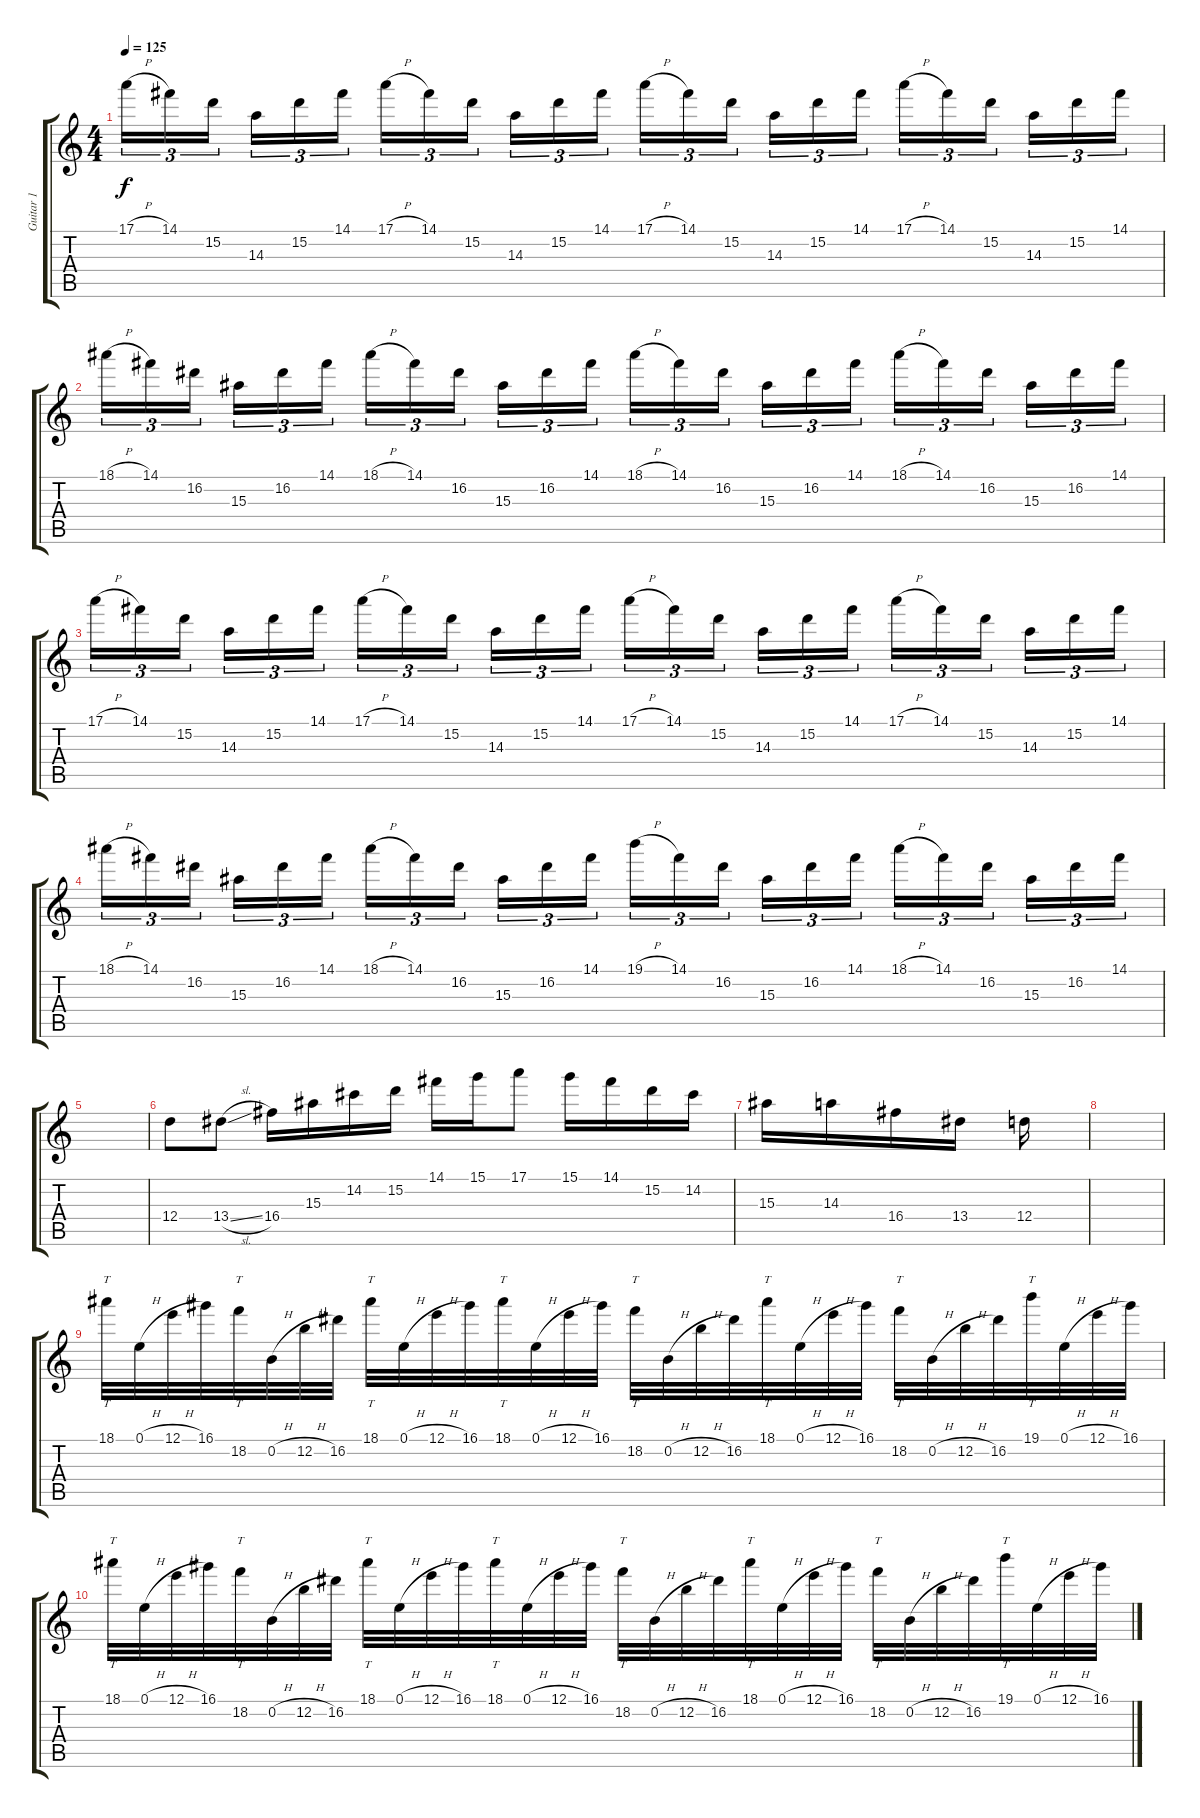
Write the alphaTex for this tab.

\track ("Guitar 1" "Guitar 1") {instrument distortionguitar}
\staff {score tabs}
\tuning (E4 B3 G3 D3 A2 D2) {hide}
\ts (4 4)
\tempo 125
\clef g2
\ks c
17.1{h}.16{tu (3 2) dy f} 14.1.16{tu (3 2)} 15.2.16{tu (3 2) beam splitsecondary} 14.3.16{tu (3 2)} 15.2.16{tu (3 2)} 14.1.16{tu (3 2)} 17.1{h}.16{tu (3 2)} 14.1.16{tu (3 2)} 15.2.16{tu (3 2) beam splitsecondary} 14.3.16{tu (3 2)} 15.2.16{tu (3 2)} 14.1.16{tu (3 2)} 17.1{h}.16{tu (3 2)} 14.1.16{tu (3 2)} 15.2.16{tu (3 2) beam splitsecondary} 14.3.16{tu (3 2)} 15.2.16{tu (3 2)} 14.1.16{tu (3 2)} 17.1{h}.16{tu (3 2)} 14.1.16{tu (3 2)} 15.2.16{tu (3 2) beam splitsecondary} 14.3.16{tu (3 2)} 15.2.16{tu (3 2)} 14.1.16{tu (3 2)} |
18.1{h}.16{tu (3 2)} 14.1.16{tu (3 2)} 16.2.16{tu (3 2) beam splitsecondary} 15.3.16{tu (3 2)} 16.2.16{tu (3 2)} 14.1.16{tu (3 2)} 18.1{h}.16{tu (3 2)} 14.1.16{tu (3 2)} 16.2.16{tu (3 2) beam splitsecondary} 15.3.16{tu (3 2)} 16.2.16{tu (3 2)} 14.1.16{tu (3 2)} 18.1{h}.16{tu (3 2)} 14.1.16{tu (3 2)} 16.2.16{tu (3 2) beam splitsecondary} 15.3.16{tu (3 2)} 16.2.16{tu (3 2)} 14.1.16{tu (3 2)} 18.1{h}.16{tu (3 2)} 14.1.16{tu (3 2)} 16.2.16{tu (3 2) beam splitsecondary} 15.3.16{tu (3 2)} 16.2.16{tu (3 2)} 14.1.16{tu (3 2)} |
17.1{h}.16{tu (3 2)} 14.1.16{tu (3 2)} 15.2.16{tu (3 2) beam splitsecondary} 14.3.16{tu (3 2)} 15.2.16{tu (3 2)} 14.1.16{tu (3 2)} 17.1{h}.16{tu (3 2)} 14.1.16{tu (3 2)} 15.2.16{tu (3 2) beam splitsecondary} 14.3.16{tu (3 2)} 15.2.16{tu (3 2)} 14.1.16{tu (3 2)} 17.1{h}.16{tu (3 2)} 14.1.16{tu (3 2)} 15.2.16{tu (3 2) beam splitsecondary} 14.3.16{tu (3 2)} 15.2.16{tu (3 2)} 14.1.16{tu (3 2)} 17.1{h}.16{tu (3 2)} 14.1.16{tu (3 2)} 15.2.16{tu (3 2) beam splitsecondary} 14.3.16{tu (3 2)} 15.2.16{tu (3 2)} 14.1.16{tu (3 2)} |
18.1{h}.16{tu (3 2)} 14.1.16{tu (3 2)} 16.2.16{tu (3 2) beam splitsecondary} 15.3.16{tu (3 2)} 16.2.16{tu (3 2)} 14.1.16{tu (3 2)} 18.1{h}.16{tu (3 2)} 14.1.16{tu (3 2)} 16.2.16{tu (3 2) beam splitsecondary} 15.3.16{tu (3 2)} 16.2.16{tu (3 2)} 14.1.16{tu (3 2)} 19.1{h}.16{tu (3 2)} 14.1.16{tu (3 2)} 16.2.16{tu (3 2) beam splitsecondary} 15.3.16{tu (3 2)} 16.2.16{tu (3 2)} 14.1.16{tu (3 2)} 18.1{h}.16{tu (3 2)} 14.1.16{tu (3 2)} 16.2.16{tu (3 2) beam splitsecondary} 15.3.16{tu (3 2)} 16.2.16{tu (3 2)} 14.1.16{tu (3 2)} |
|
12.4.8 13.4{sl}.8 16.4.16 15.3.16 14.2.16 15.2.16 14.1.16 15.1.16 17.1.8 15.1.16 14.1.16 15.2.16 14.2.16 |
15.3.16 14.3.16 16.4.16 13.4.16 12.4.16 |
|
18.1.32{tt} 0.1{h}.32 12.1{h}.32 16.1.32 18.2.32{tt} 0.2{h}.32 12.2{h}.32 16.2.32 18.1.32{tt} 0.1{h}.32 12.1{h}.32 16.1.32 18.1.32{tt} 0.1{h}.32 12.1{h}.32 16.1.32 18.2.32{tt} 0.2{h}.32 12.2{h}.32 16.2.32 18.1.32{tt} 0.1{h}.32 12.1{h}.32 16.1.32 18.2.32{tt} 0.2{h}.32 12.2{h}.32 16.2.32 19.1.32{tt} 0.1{h}.32 12.1{h}.32 16.1.32 |
18.1.32{tt} 0.1{h}.32 12.1{h}.32 16.1.32 18.2.32{tt} 0.2{h}.32 12.2{h}.32 16.2.32 18.1.32{tt} 0.1{h}.32 12.1{h}.32 16.1.32 18.1.32{tt} 0.1{h}.32 12.1{h}.32 16.1.32 18.2.32{tt} 0.2{h}.32 12.2{h}.32 16.2.32 18.1.32{tt} 0.1{h}.32 12.1{h}.32 16.1.32 18.2.32{tt} 0.2{h}.32 12.2{h}.32 16.2.32 19.1.32{tt} 0.1{h}.32 12.1{h}.32 16.1.32
